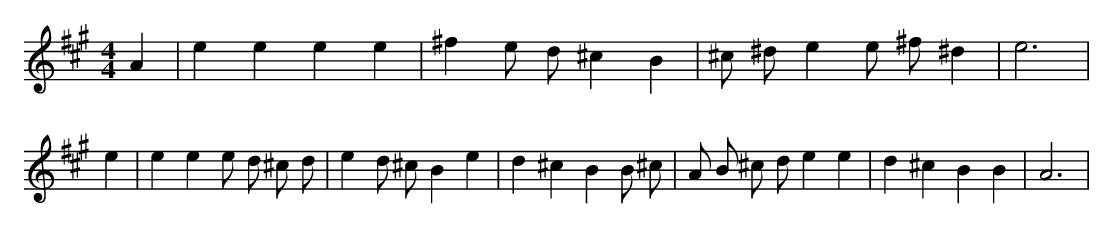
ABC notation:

X:1
M:4/4
L:1/8
K:A
A2 | e2 e2 e2 e2 | ^f2 e d ^c2 B2 | ^c ^d e2 e ^f ^d2 | e6 | e2 | e2 e2 e d ^c d | e2 d ^c B2 e2 | d2 ^c2 B2 B ^c | A B ^c d e2 e2 | d2 ^c2 B2 B2 | A6 |
